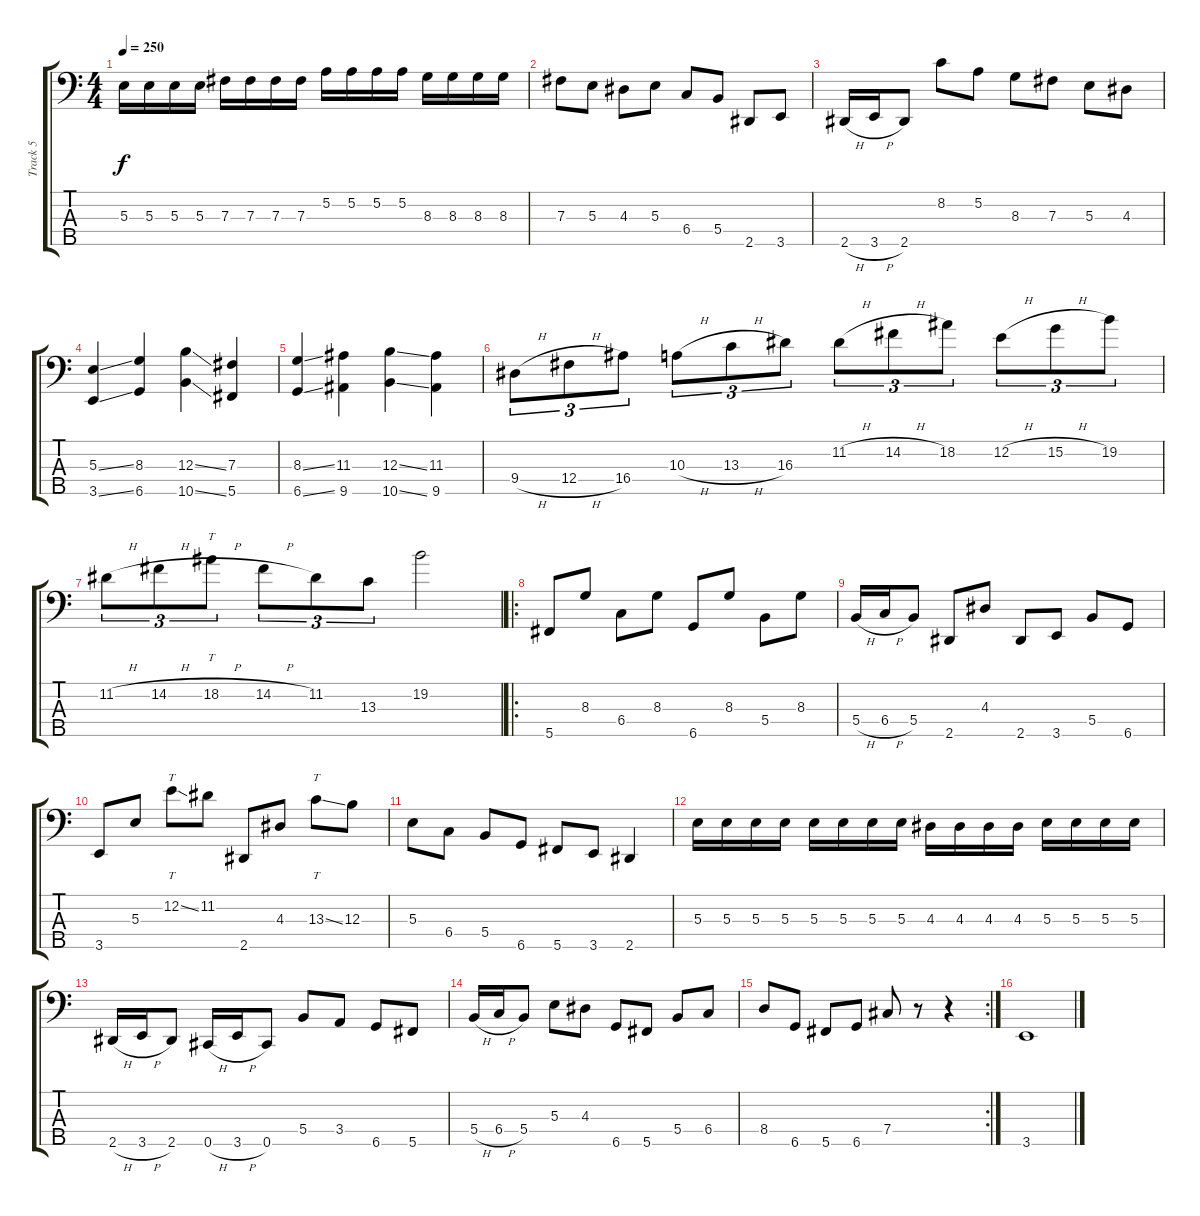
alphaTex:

\track ("Track 5" "Track 5") {instrument electricbassfinger}
\staff {score tabs}
\tuning (A2 E2 B1 Gb1 Db1) {hide}
\ts (4 4)
\tempo 250
\clef f4
\ks c
5.3.16{dy f} 5.3.16 5.3.16 5.3.16 7.3.16 7.3.16 7.3.16 7.3.16 5.2.16 5.2.16 5.2.16 5.2.16 8.3.16 8.3.16 8.3.16 8.3.16 |
7.3.8 5.3.8 4.3.8 5.3.8 6.4.8 5.4.8 2.5.8 3.5.8 |
2.5{h}.16 3.5{h}.16 2.5.8 8.2.8 5.2.8 8.3.8 7.3.8 5.3.8 4.3.8 |
(5.3{ss} 3.5{ss}).4 (8.3 6.5).4 (12.3{ss} 10.5{ss}).4 (7.3 5.5).4 |
(8.3{ss} 6.5{ss}).4 (11.3 9.5).4 (12.3{ss} 10.5{ss}).4 (11.3 9.5).4 |
9.4{h}.8{tu (3 2)} 12.4{h}.8{tu (3 2)} 16.4.8{tu (3 2)} 10.3{h}.8{tu (3 2)} 13.3{h}.8{tu (3 2)} 16.3.8{tu (3 2)} 11.2{h}.8{tu (3 2)} 14.2{h}.8{tu (3 2)} 18.2.8{tu (3 2)} 12.2{h}.8{tu (3 2)} 15.2{h}.8{tu (3 2)} 19.2.8{tu (3 2)} |
11.2{h}.8{tu (3 2)} 14.2{h}.8{tu (3 2)} 18.2{h}.8{tt tu (3 2)} 14.2{h}.8{tu (3 2)} 11.2.8{tu (3 2)} 13.3.8{tu (3 2)} 19.2.2 |
\ro
5.5.8 8.3.8 6.4.8 8.3.8 6.5.8 8.3.8 5.4.8 8.3.8 |
5.4{h}.16 6.4{h}.16 5.4.8 2.5.8 4.3.8 2.5.8 3.5.8 5.4.8 6.5.8 |
3.5.8 5.3.8 12.2{ss}.8{tt} 11.2.8 2.5.8 4.3.8 13.3{ss}.8{tt} 12.3.8 |
5.3.8 6.4.8 5.4.8 6.5.8 5.5.8 3.5.8 2.5.4 |
5.3.16 5.3.16 5.3.16 5.3.16 5.3.16 5.3.16 5.3.16 5.3.16 4.3.16 4.3.16 4.3.16 4.3.16 5.3.16 5.3.16 5.3.16 5.3.16 |
2.5{h}.16 3.5{h}.16 2.5.8 0.5{h}.16 3.5{h}.16 0.5.8 5.4.8 3.4.8 6.5.8 5.5.8 |
5.4{h}.16 6.4{h}.16 5.4.8 5.3.8 4.3.8 6.5.8 5.5.8 5.4.8 6.4.8 |
\rc 2
8.4.8 6.5.8 5.5.8 6.5.8 7.4.8 r.8 r.4 |
3.5.1
